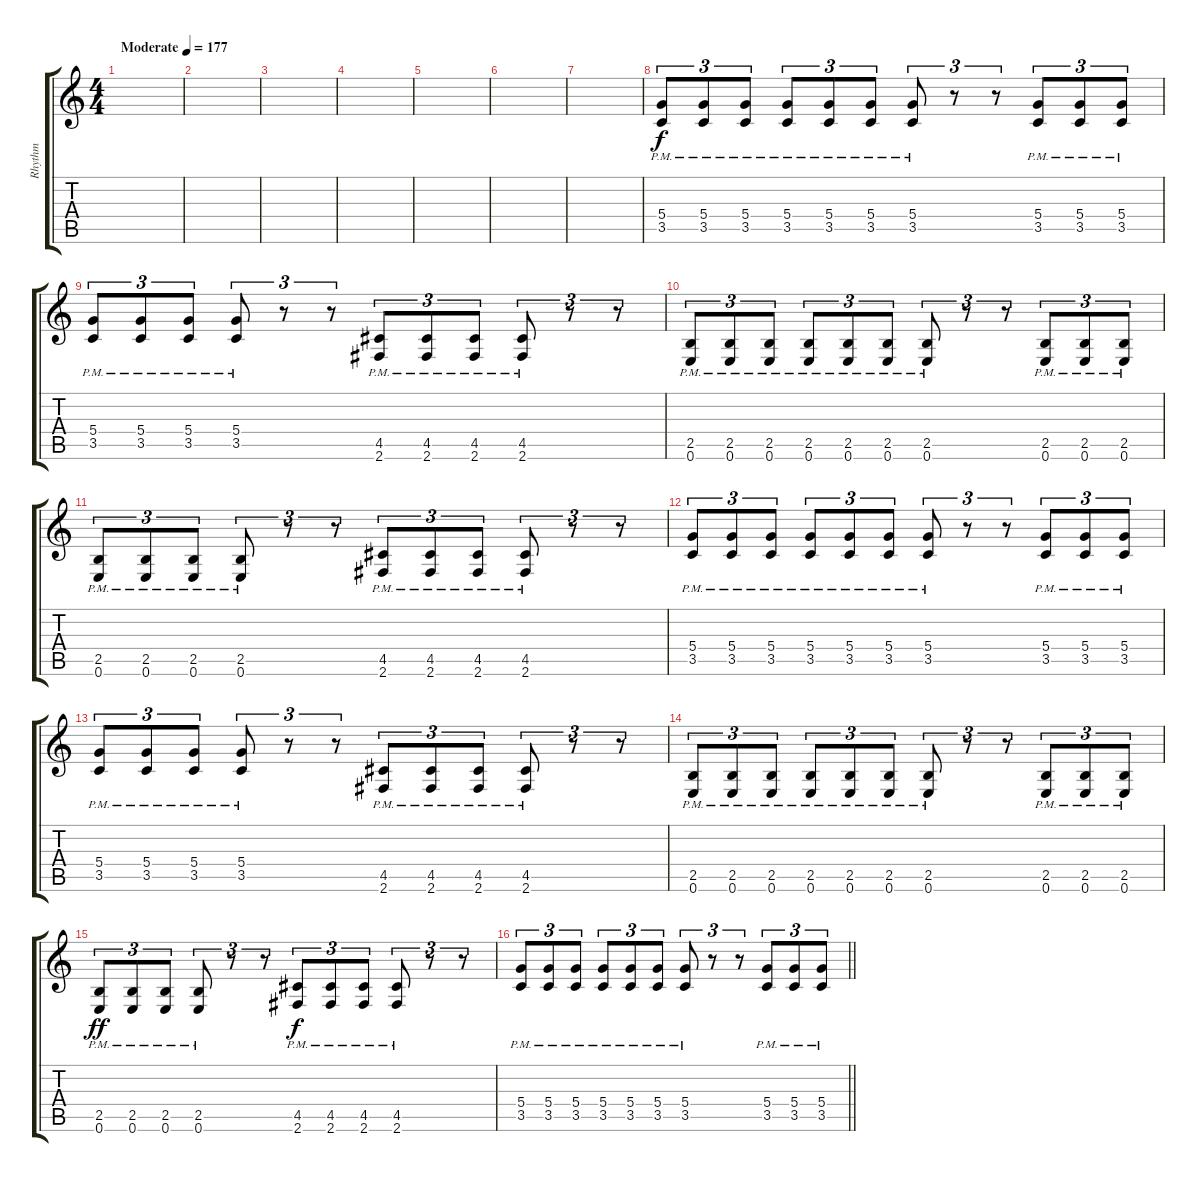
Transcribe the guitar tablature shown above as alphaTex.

\track ("Rhythm" "Rhythm") {instrument distortionguitar}
\staff {score tabs}
\tuning (E4 B3 G3 D3 A2 E2) {hide}
\ts (4 4)
\tempo (177 "Moderate")
\clef g2
\ks c
|
|
|
|
|
|
|
(5.4{pm} 3.5{pm}).8{tu (3 2) volume 13} (5.4{pm} 3.5{pm}).8{tu (3 2)} (5.4{pm} 3.5{pm}).8{tu (3 2)} (5.4{pm} 3.5{pm}).8{tu (3 2)} (5.4{pm} 3.5{pm}).8{tu (3 2)} (5.4{pm} 3.5{pm}).8{tu (3 2)} (5.4{pm} 3.5{pm}).8{tu (3 2)} r.8{tu (3 2)} r.8{tu (3 2)} (5.4{pm} 3.5{pm}).8{tu (3 2)} (5.4{pm} 3.5{pm}).8{tu (3 2)} (5.4{pm} 3.5{pm}).8{tu (3 2)} |
(5.4{pm} 3.5{pm}).8{tu (3 2)} (5.4{pm} 3.5{pm}).8{tu (3 2)} (5.4{pm} 3.5{pm}).8{tu (3 2)} (5.4{pm} 3.5{pm}).8{tu (3 2)} r.8{tu (3 2)} r.8{tu (3 2)} (4.5{pm} 2.6{pm}).8{tu (3 2)} (4.5{pm} 2.6{pm}).8{tu (3 2)} (4.5{pm} 2.6{pm}).8{tu (3 2)} (4.5{pm} 2.6{pm}).8{tu (3 2)} r.8{tu (3 2)} r.8{tu (3 2)} |
(2.5{pm} 0.6{pm}).8{tu (3 2)} (2.5{pm} 0.6{pm}).8{tu (3 2)} (2.5{pm} 0.6{pm}).8{tu (3 2)} (2.5{pm} 0.6{pm}).8{tu (3 2)} (2.5{pm} 0.6{pm}).8{tu (3 2)} (2.5{pm} 0.6{pm}).8{tu (3 2)} (2.5{pm} 0.6{pm}).8{tu (3 2)} r.8{tu (3 2)} r.8{tu (3 2)} (2.5{pm} 0.6{pm}).8{tu (3 2)} (2.5{pm} 0.6{pm}).8{tu (3 2)} (2.5{pm} 0.6{pm}).8{tu (3 2)} |
(2.5{pm} 0.6{pm}).8{tu (3 2)} (2.5{pm} 0.6{pm}).8{tu (3 2)} (2.5{pm} 0.6{pm}).8{tu (3 2)} (2.5{pm} 0.6{pm}).8{tu (3 2)} r.8{tu (3 2)} r.8{tu (3 2)} (4.5{pm} 2.6{pm}).8{tu (3 2)} (4.5{pm} 2.6{pm}).8{tu (3 2)} (4.5{pm} 2.6{pm}).8{tu (3 2)} (4.5{pm} 2.6{pm}).8{tu (3 2)} r.8{tu (3 2)} r.8{tu (3 2)} |
(5.4{pm} 3.5{pm}).8{tu (3 2)} (5.4{pm} 3.5{pm}).8{tu (3 2)} (5.4{pm} 3.5{pm}).8{tu (3 2)} (5.4{pm} 3.5{pm}).8{tu (3 2)} (5.4{pm} 3.5{pm}).8{tu (3 2)} (5.4{pm} 3.5{pm}).8{tu (3 2)} (5.4{pm} 3.5{pm}).8{tu (3 2)} r.8{tu (3 2)} r.8{tu (3 2)} (5.4{pm} 3.5{pm}).8{tu (3 2)} (5.4{pm} 3.5{pm}).8{tu (3 2)} (5.4{pm} 3.5{pm}).8{tu (3 2)} |
(5.4{pm} 3.5{pm}).8{tu (3 2)} (5.4{pm} 3.5{pm}).8{tu (3 2)} (5.4{pm} 3.5{pm}).8{tu (3 2)} (5.4{pm} 3.5{pm}).8{tu (3 2)} r.8{tu (3 2)} r.8{tu (3 2)} (4.5{pm} 2.6{pm}).8{tu (3 2)} (4.5{pm} 2.6{pm}).8{tu (3 2)} (4.5{pm} 2.6{pm}).8{tu (3 2)} (4.5{pm} 2.6{pm}).8{tu (3 2)} r.8{tu (3 2)} r.8{tu (3 2)} |
(2.5{pm} 0.6{pm}).8{tu (3 2)} (2.5{pm} 0.6{pm}).8{tu (3 2)} (2.5{pm} 0.6{pm}).8{tu (3 2)} (2.5{pm} 0.6{pm}).8{tu (3 2)} (2.5{pm} 0.6{pm}).8{tu (3 2)} (2.5{pm} 0.6{pm}).8{tu (3 2)} (2.5{pm} 0.6{pm}).8{tu (3 2)} r.8{tu (3 2)} r.8{tu (3 2)} (2.5{pm} 0.6{pm}).8{tu (3 2)} (2.5{pm} 0.6{pm}).8{tu (3 2)} (2.5{pm} 0.6{pm}).8{tu (3 2)} |
(2.5{pm} 0.6{pm}).8{tu (3 2) dy ff} (2.5{pm} 0.6{pm}).8{tu (3 2)} (2.5{pm} 0.6{pm}).8{tu (3 2)} (2.5{pm} 0.6{pm}).8{tu (3 2)} r.8{tu (3 2)} r.8{tu (3 2)} (4.5{pm} 2.6{pm}).8{tu (3 2) dy f} (4.5{pm} 2.6{pm}).8{tu (3 2)} (4.5{pm} 2.6{pm}).8{tu (3 2)} (4.5{pm} 2.6{pm}).8{tu (3 2)} r.8{tu (3 2)} r.8{tu (3 2)} |
\barLineRight lightlight
(5.4{pm} 3.5{pm}).8{tu (3 2)} (5.4{pm} 3.5{pm}).8{tu (3 2)} (5.4{pm} 3.5{pm}).8{tu (3 2)} (5.4{pm} 3.5{pm}).8{tu (3 2)} (5.4{pm} 3.5{pm}).8{tu (3 2)} (5.4{pm} 3.5{pm}).8{tu (3 2)} (5.4{pm} 3.5{pm}).8{tu (3 2)} r.8{tu (3 2)} r.8{tu (3 2)} (5.4{pm} 3.5{pm}).8{tu (3 2)} (5.4{pm} 3.5{pm}).8{tu (3 2)} (5.4{pm} 3.5{pm}).8{tu (3 2)}
